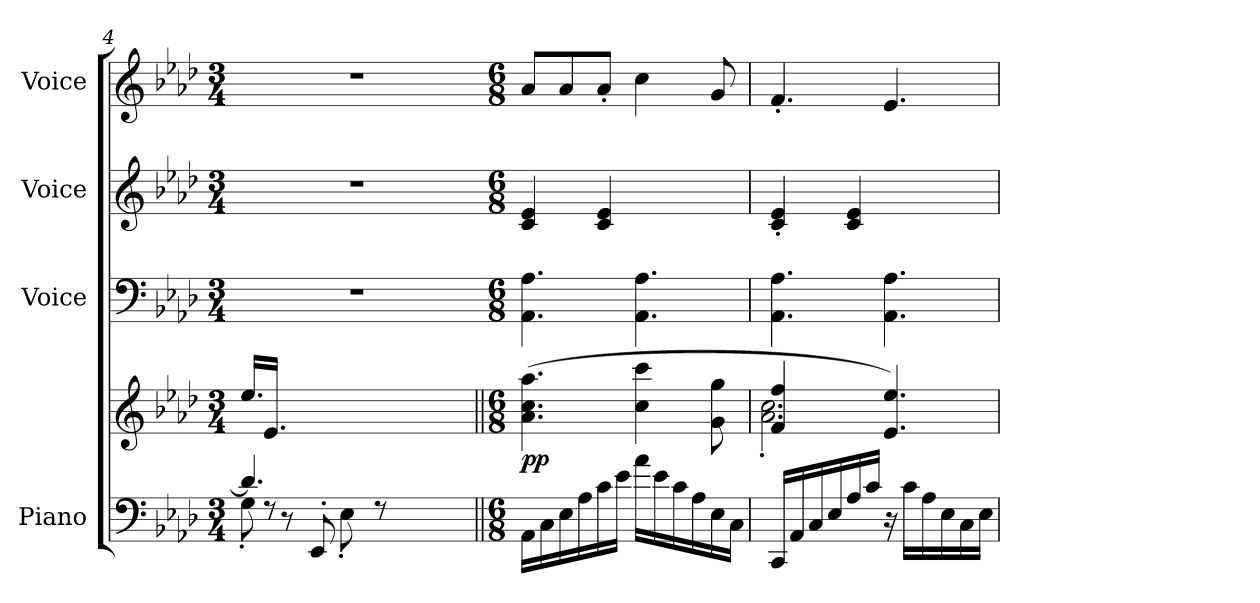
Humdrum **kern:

**kern	**kern	**dynam	**kern	**kern	**kern
*part4	*part4	*part4	*part3	*part2	*part1
*staff5	*staff4	*staff4/5	*staff3	*staff2	*staff1
*I"Piano	*	*	*I"Voice	*I"Voice	*I"Voice
*I'Piano	*	*	*I'Voice	*I'Voice	*I'Voice
*clefF4	*clefG2	*	*clefF4	*clefG2	*clefG2
*k[b-e-a-d-]	*k[b-e-a-d-]	*	*k[b-e-a-d-]	*k[b-e-a-d-]	*k[b-e-a-d-]
*M3/4	*M3/4	*	*M3/4	*M3/4	*M3/4
=4	=4	=4	=4	=4	=4
*^	*	*	*	*	*
*	*^	*	*	*	*	*
4.d-/]	8G'<\	16.ryy	16.ee-/LL	.	2.r	2.r	2.r
.	.	8rE	16.e-/JJ	.	.	.	.
.	8r	.	.	.	.	.	.
.	.	.	2ryy	.	.	.	.
.	.	8EE-'</	.	.	.	.	.
.	8E-'<\	.	.	.	.	.	.
.	.	4ryy	.	.	.	.	.
4ryy	8rE	.	.	.	.	.	.
.	4ryy	.	.	.	.	.	.
.	.	8ryy	.	.	.	.	.
8ryy	.	.	.	.	.	.	.
.	.	.	16ryy	.	.	.	.
.	.	32ryy	.	.	.	.	.
*v	*v	*v	*	*	*	*	*
!!LO:LB:g=z
=5||	=5||	=5	=5	=5	=5
*M6/8	*M6/8	*	*M6/8	*M6/8	*M6/8
*^	*	*	*	*	*
*	*^	*	*	*	*	*
!	!	!	!	!LO:DY:b	!	!	!
*v	*v	*v	*	*	*	*	*
16AA-\LL	(>4.a-\ 4.cc\ 4.aa-\	pp	4.AA-\ 4.A-\	4c/ 4e-/	8a-/L
16C\	.	.	.	.	.
16E-\	.	.	.	.	8a-/
16A-\	.	.	.	.	.
16c\	.	.	.	4c/ 4e-/	8a-'</J
16e-\JJ	.	.	.	.	.
16a-\LL	4cc\ 4ccc\	.	4.AA-\ 4.A-\	.	4cc\
16e-\	.	.	.	.	.
16c\	.	.	.	4ryy	.
16A-\	.	.	.	.	.
16E-\	8g\ 8gg\	.	.	.	8g/
16C\JJ	.	.	.	.	.
=6	=6	=6	=6	=6	=6
*	*^	*	*	*	*
*	*	*^	*	*	*	*
16CC/LL	4f/ 4ff/	2.a-\'> 2.cc\'>	4.ryy	.	4.AA-\ 4.A-\	4c/'< 4e-/'<	4.f'<'</
16AA-/	.	.	.	.	.	.	.
16C/	.	.	.	.	.	.	.
16E-/	.	.	.	.	.	.	.
16A-/	2ryy	.	.	.	.	4c/ 4e-/	.
16c/JJ	.	.	.	.	.	.	.
16r	.	.	4.e-/ 4.ee-/)	.	4.AA-\ 4.A-\	.	4.e-/
16c\LL	.	.	.	.	.	.	.
16A-\	.	.	.	.	.	4ryy	.
16E-\	.	.	.	.	.	.	.
16C\	.	.	.	.	.	.	.
16E-\JJ	.	.	.	.	.	.	.
*	*v	*v	*v	*	*	*	*
=	=	=	=	=	=
*-	*-	*-	*-	*-	*-
